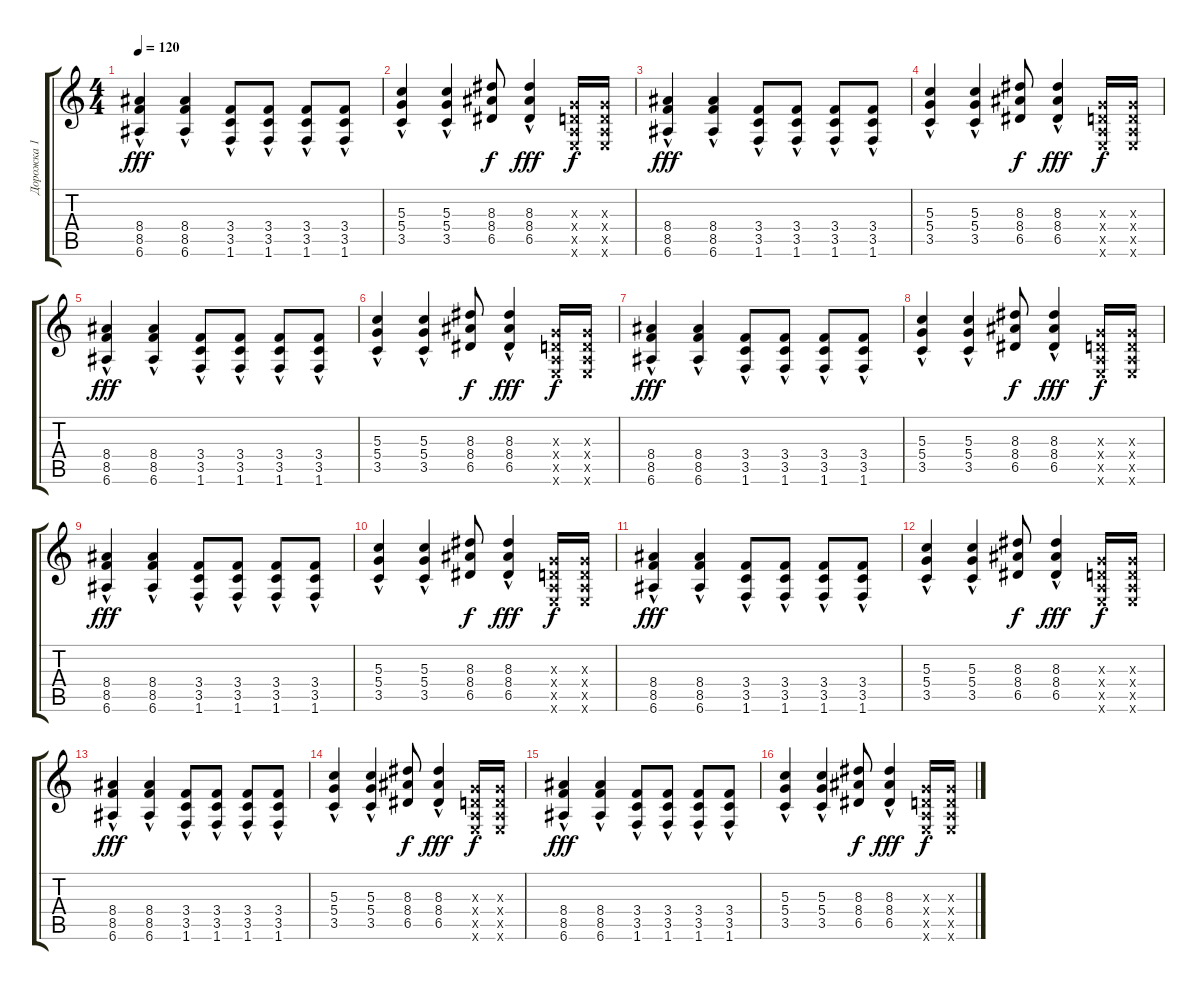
\track ("Дорожка 1" "Дорожка 1") {instrument electricguitarmuted}
\staff {score tabs}
\tuning (E4 B3 G3 D3 A2 E2) {hide}
\ts (4 4)
\tempo 120
\clef g2
\ks c
(8.4{hac} 8.5{hac} 6.6{hac}).4{dy fff} (8.4{hac} 8.5{hac} 6.6{hac}).4 (3.4{hac} 3.5{hac} 1.6{hac}).8 (3.4{hac} 3.5{hac} 1.6{hac}).8 (3.4{hac} 3.5{hac} 1.6{hac}).8 (3.4{hac} 3.5{hac} 1.6{hac}).8 |
(5.3{hac} 5.4{hac} 3.5{hac}).4{instrument overdrivenguitar} (5.3{hac} 5.4{hac} 3.5{hac}).4{instrument overdrivenguitar} (8.3 8.4 6.5).8{dy f} (8.3{hac} 8.4{hac} 6.5{hac}).4{dy fff} (0.3{x} 0.4{x} 0.5{x} 0.6{x}).16{dy f} (0.3{x} 0.4{x} 0.5{x} 0.6{x}).16 |
(8.4{hac} 8.5{hac} 6.6{hac}).4{dy fff} (8.4{hac} 8.5{hac} 6.6{hac}).4 (3.4{hac} 3.5{hac} 1.6{hac}).8 (3.4{hac} 3.5{hac} 1.6{hac}).8 (3.4{hac} 3.5{hac} 1.6{hac}).8 (3.4{hac} 3.5{hac} 1.6{hac}).8 |
(5.3{hac} 5.4{hac} 3.5{hac}).4{instrument overdrivenguitar} (5.3{hac} 5.4{hac} 3.5{hac}).4{instrument overdrivenguitar} (8.3 8.4 6.5).8{dy f} (8.3{hac} 8.4{hac} 6.5{hac}).4{dy fff} (0.3{x} 0.4{x} 0.5{x} 0.6{x}).16{dy f} (0.3{x} 0.4{x} 0.5{x} 0.6{x}).16 |
(8.4{hac} 8.5{hac} 6.6{hac}).4{dy fff} (8.4{hac} 8.5{hac} 6.6{hac}).4 (3.4{hac} 3.5{hac} 1.6{hac}).8 (3.4{hac} 3.5{hac} 1.6{hac}).8 (3.4{hac} 3.5{hac} 1.6{hac}).8 (3.4{hac} 3.5{hac} 1.6{hac}).8 |
(5.3{hac} 5.4{hac} 3.5{hac}).4{instrument overdrivenguitar} (5.3{hac} 5.4{hac} 3.5{hac}).4{instrument overdrivenguitar} (8.3 8.4 6.5).8{dy f} (8.3{hac} 8.4{hac} 6.5{hac}).4{dy fff} (0.3{x} 0.4{x} 0.5{x} 0.6{x}).16{dy f} (0.3{x} 0.4{x} 0.5{x} 0.6{x}).16 |
(8.4{hac} 8.5{hac} 6.6{hac}).4{dy fff} (8.4{hac} 8.5{hac} 6.6{hac}).4 (3.4{hac} 3.5{hac} 1.6{hac}).8 (3.4{hac} 3.5{hac} 1.6{hac}).8 (3.4{hac} 3.5{hac} 1.6{hac}).8 (3.4{hac} 3.5{hac} 1.6{hac}).8 |
(5.3{hac} 5.4{hac} 3.5{hac}).4{instrument overdrivenguitar} (5.3{hac} 5.4{hac} 3.5{hac}).4{instrument overdrivenguitar} (8.3 8.4 6.5).8{dy f} (8.3{hac} 8.4{hac} 6.5{hac}).4{dy fff} (0.3{x} 0.4{x} 0.5{x} 0.6{x}).16{dy f} (0.3{x} 0.4{x} 0.5{x} 0.6{x}).16 |
(8.4{hac} 8.5{hac} 6.6{hac}).4{dy fff} (8.4{hac} 8.5{hac} 6.6{hac}).4 (3.4{hac} 3.5{hac} 1.6{hac}).8 (3.4{hac} 3.5{hac} 1.6{hac}).8 (3.4{hac} 3.5{hac} 1.6{hac}).8 (3.4{hac} 3.5{hac} 1.6{hac}).8 |
(5.3{hac} 5.4{hac} 3.5{hac}).4{instrument overdrivenguitar} (5.3{hac} 5.4{hac} 3.5{hac}).4{instrument overdrivenguitar} (8.3 8.4 6.5).8{dy f} (8.3{hac} 8.4{hac} 6.5{hac}).4{dy fff} (0.3{x} 0.4{x} 0.5{x} 0.6{x}).16{dy f} (0.3{x} 0.4{x} 0.5{x} 0.6{x}).16 |
(8.4{hac} 8.5{hac} 6.6{hac}).4{dy fff} (8.4{hac} 8.5{hac} 6.6{hac}).4 (3.4{hac} 3.5{hac} 1.6{hac}).8 (3.4{hac} 3.5{hac} 1.6{hac}).8 (3.4{hac} 3.5{hac} 1.6{hac}).8 (3.4{hac} 3.5{hac} 1.6{hac}).8 |
(5.3{hac} 5.4{hac} 3.5{hac}).4{instrument overdrivenguitar} (5.3{hac} 5.4{hac} 3.5{hac}).4{instrument overdrivenguitar} (8.3 8.4 6.5).8{dy f} (8.3{hac} 8.4{hac} 6.5{hac}).4{dy fff} (0.3{x} 0.4{x} 0.5{x} 0.6{x}).16{dy f} (0.3{x} 0.4{x} 0.5{x} 0.6{x}).16 |
(8.4{hac} 8.5{hac} 6.6{hac}).4{dy fff} (8.4{hac} 8.5{hac} 6.6{hac}).4 (3.4{hac} 3.5{hac} 1.6{hac}).8 (3.4{hac} 3.5{hac} 1.6{hac}).8 (3.4{hac} 3.5{hac} 1.6{hac}).8 (3.4{hac} 3.5{hac} 1.6{hac}).8 |
(5.3{hac} 5.4{hac} 3.5{hac}).4{instrument overdrivenguitar} (5.3{hac} 5.4{hac} 3.5{hac}).4{instrument overdrivenguitar} (8.3 8.4 6.5).8{dy f} (8.3{hac} 8.4{hac} 6.5{hac}).4{dy fff} (0.3{x} 0.4{x} 0.5{x} 0.6{x}).16{dy f} (0.3{x} 0.4{x} 0.5{x} 0.6{x}).16 |
(8.4{hac} 8.5{hac} 6.6{hac}).4{dy fff} (8.4{hac} 8.5{hac} 6.6{hac}).4 (3.4{hac} 3.5{hac} 1.6{hac}).8 (3.4{hac} 3.5{hac} 1.6{hac}).8 (3.4{hac} 3.5{hac} 1.6{hac}).8 (3.4{hac} 3.5{hac} 1.6{hac}).8 |
(5.3{hac} 5.4{hac} 3.5{hac}).4{instrument overdrivenguitar} (5.3{hac} 5.4{hac} 3.5{hac}).4{instrument overdrivenguitar} (8.3 8.4 6.5).8{dy f} (8.3{hac} 8.4{hac} 6.5{hac}).4{dy fff} (0.3{x} 0.4{x} 0.5{x} 0.6{x}).16{dy f} (0.3{x} 0.4{x} 0.5{x} 0.6{x}).16
